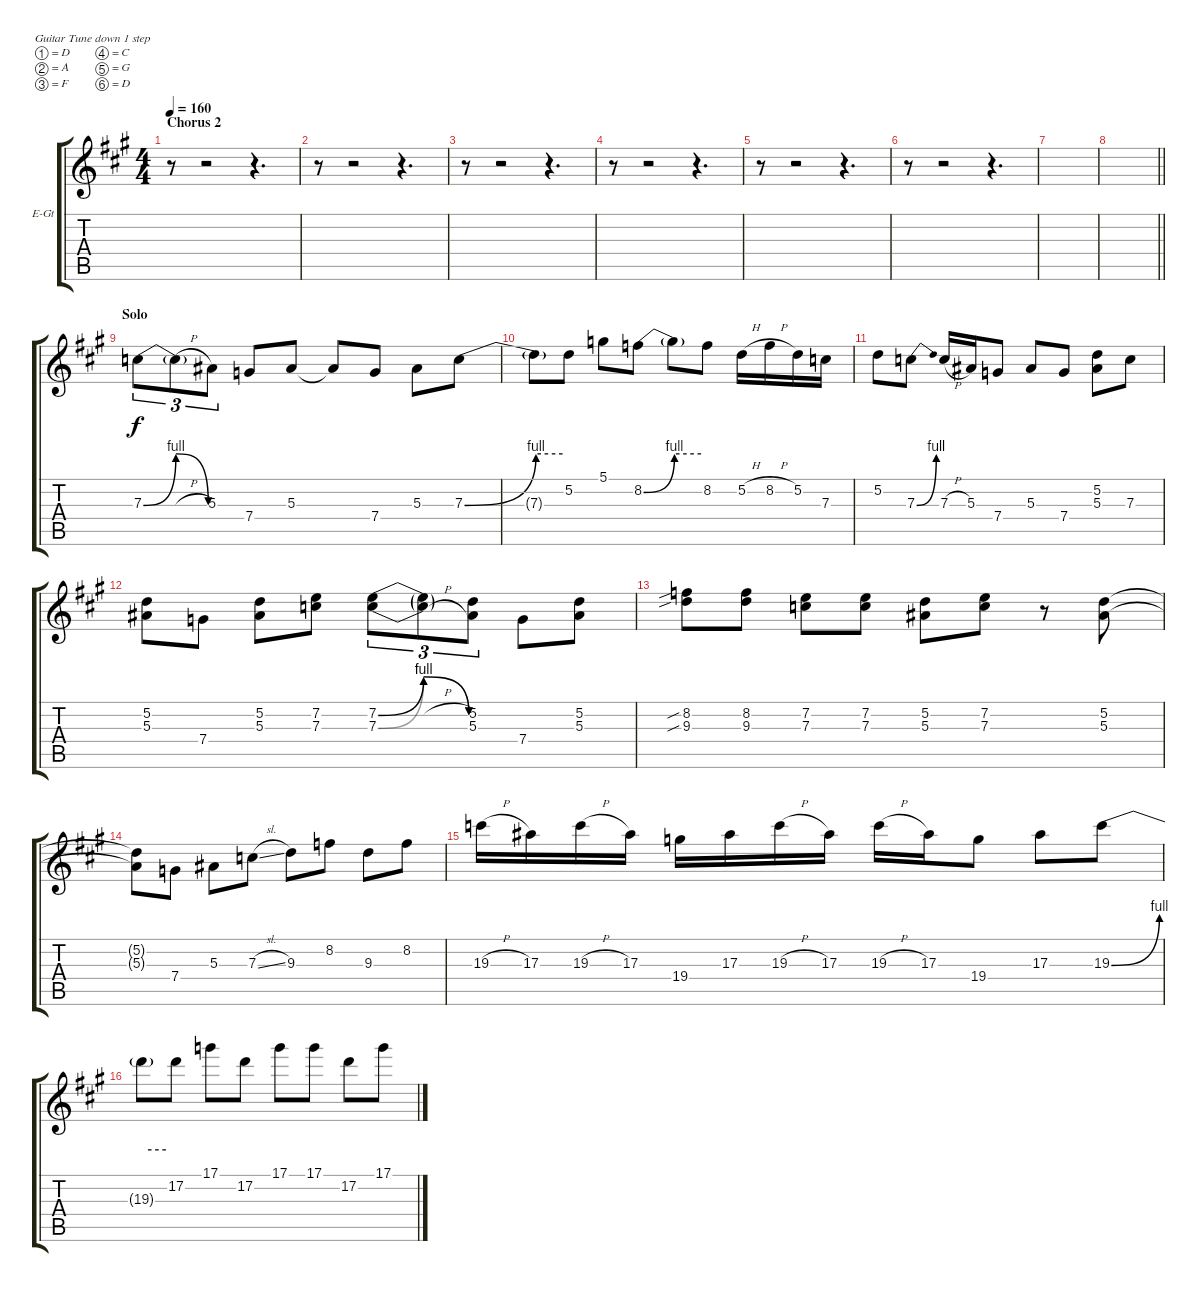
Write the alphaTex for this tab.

\bracketExtendMode groupsimilarinstruments
\firstSystemTrackNameOrientation horizontal
\otherSystemsTrackNameOrientation horizontal
\track ("Lead Gtr" "E-Gt") {instrument distortionguitar}
\staff {score tabs}
\tuning (D4 A3 F3 C3 G2 D2)
\ts (4 4)
\section ("" "Chorus 2")
\tempo 160
\clef g2
\ks a
r.8{dy f} r.2 r.4{d} |
r.8 r.2 r.4{d} |
r.8 r.2 r.4{d} |
r.8 r.2 r.4{d} |
r.8 r.2 r.4{d} |
r.8 r.2 r.4{d} |
|
\barLineRight lightlight
|
\section ("" "Solo")
7.3{be (bendrelease 0 0 30 4 30 4 60 0)}.8{tu (3 2)} 7.3{h t}.8{tu (3 2)} 5.3.8{tu (3 2)} 7.4.8 5.3.8 5.3{t}.8 7.4.8 5.3.8 7.3{be (bend 0 0 60 4)}.8 |
7.3{be (hold 0 4 60 4) t}.8 5.2.8 5.1.8 8.2{be (bend 0 0 60 4)}.8 8.2{be (hold 0 4 60 4) t}.8 8.2.8 5.2{h}.16 8.2{h}.16 5.2.16 7.3.16 |
5.2.8 7.3{be (bend 0 0 60 4)}.8 7.3{h}.16 5.3.16 7.4.8 5.3.8 7.4.8 (5.2 5.3).8 7.3.8 |
(5.2 5.3).8 7.4.8 (5.2 5.3).8 (7.2 7.3).8 (7.2{be (bendrelease 0 0 30 4 30 4 60 0)} 7.3{be (bendrelease 0 0 30 4 30 4 60 0)}).8{tu (3 2)} (7.2{h t} 7.3{h t}).8{tu (3 2)} (5.2 5.3).8{tu (3 2)} 7.4.8 (5.2 5.3).8 |
(8.2{sib} 9.3{sib}).8 (8.2 9.3).8 (7.2 7.3).8 (7.2 7.3).8 (5.2 5.3).8 (7.2 7.3).8 r.8 (5.2 5.3).8 |
(5.2{t} 5.3{t}).8 7.4.8 5.3.8 7.3{sl}.8 9.3.8 8.2.8 9.3.8 8.2.8 |
19.3{h}.16 17.3.16 19.3{h}.16 17.3.16 19.4.16 17.3.16 19.3{h}.16 17.3.16 19.3{h}.16 17.3.16 19.4.8 17.3.8 19.3{be (bend 0 0 60 4)}.8 |
19.3{be (hold 0 4 60 4) t}.8 17.2.8 17.1.8 17.2.8 17.1.8 17.1.8 17.2.8 17.1.8
